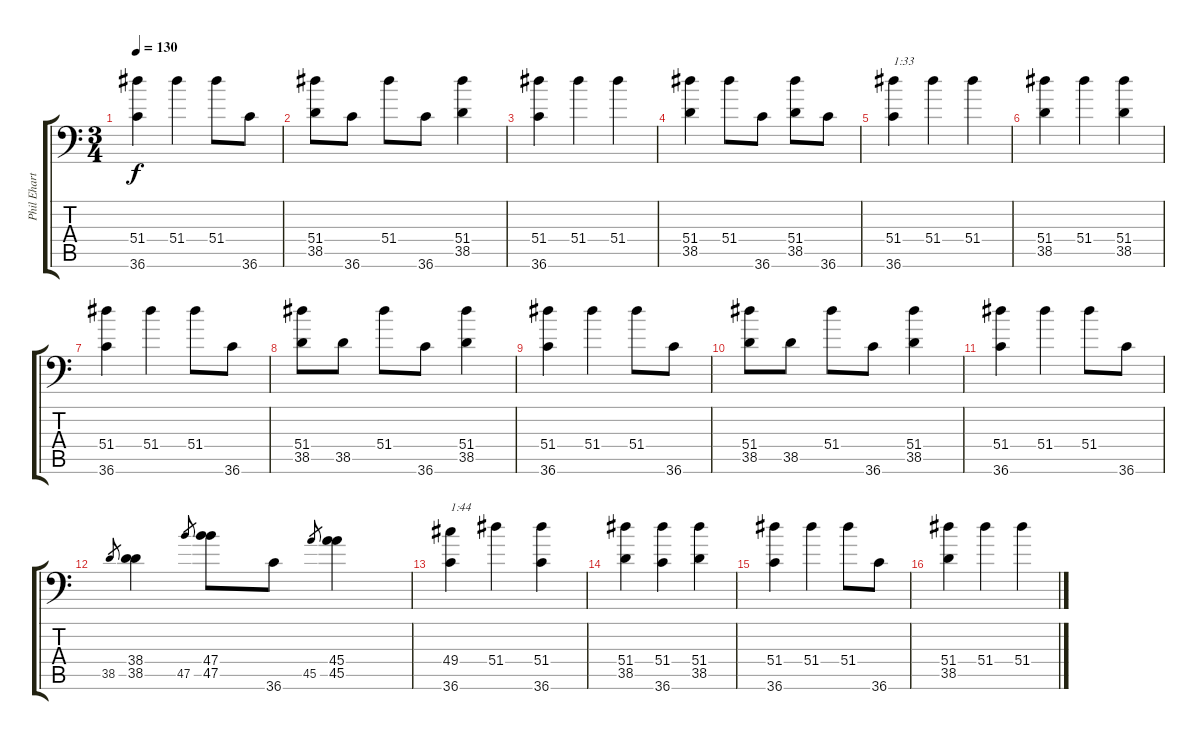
\track ("Phil Ehart (Drums)" "Phil Ehart") {instrument acousticgrandpiano}
\staff {score tabs}
\tuning (C-1 C-1 C-1 C-1 C-1 C-1) {hide}
\ts (3 4)
\tempo 130
\clef f4
\ks c
(51.4 36.6).4{dy f} 51.4.4 51.4.8 36.6.8 |
(51.4 38.5).8 36.6.8 51.4.8 36.6.8 (51.4 38.5).4 |
(51.4 36.6).4 51.4.4 51.4.4 |
(51.4 38.5).4 51.4.8 36.6.8 (51.4 38.5).8 36.6.8 |
(51.4 36.6).4{txt "1:33"} 51.4.4 51.4.4 |
(51.4 38.5).4 51.4.4 (51.4 38.5).4 |
(51.4 36.6).4 51.4.4 51.4.8 36.6.8 |
(51.4 38.5).8 38.5.8 51.4.8 36.6.8 (51.4 38.5).4 |
(51.4 36.6).4 51.4.4 51.4.8 36.6.8 |
(51.4 38.5).8 38.5.8 51.4.8 36.6.8 (51.4 38.5).4 |
(51.4 36.6).4 51.4.4 51.4.8 36.6.8 |
38.5.8{gr} (38.4 38.5).4 47.5.8{gr} (47.4 47.5).8 36.6.8 45.5.8{gr} (45.4 45.5).4 |
(49.4 36.6).4{txt "1:44"} 51.4.4 (51.4 36.6).4 |
(51.4 38.5).4 (51.4 36.6).4 (51.4 38.5).4 |
(51.4 36.6).4 51.4.4 51.4.8 36.6.8 |
(51.4 38.5).4 51.4.4 51.4.4
